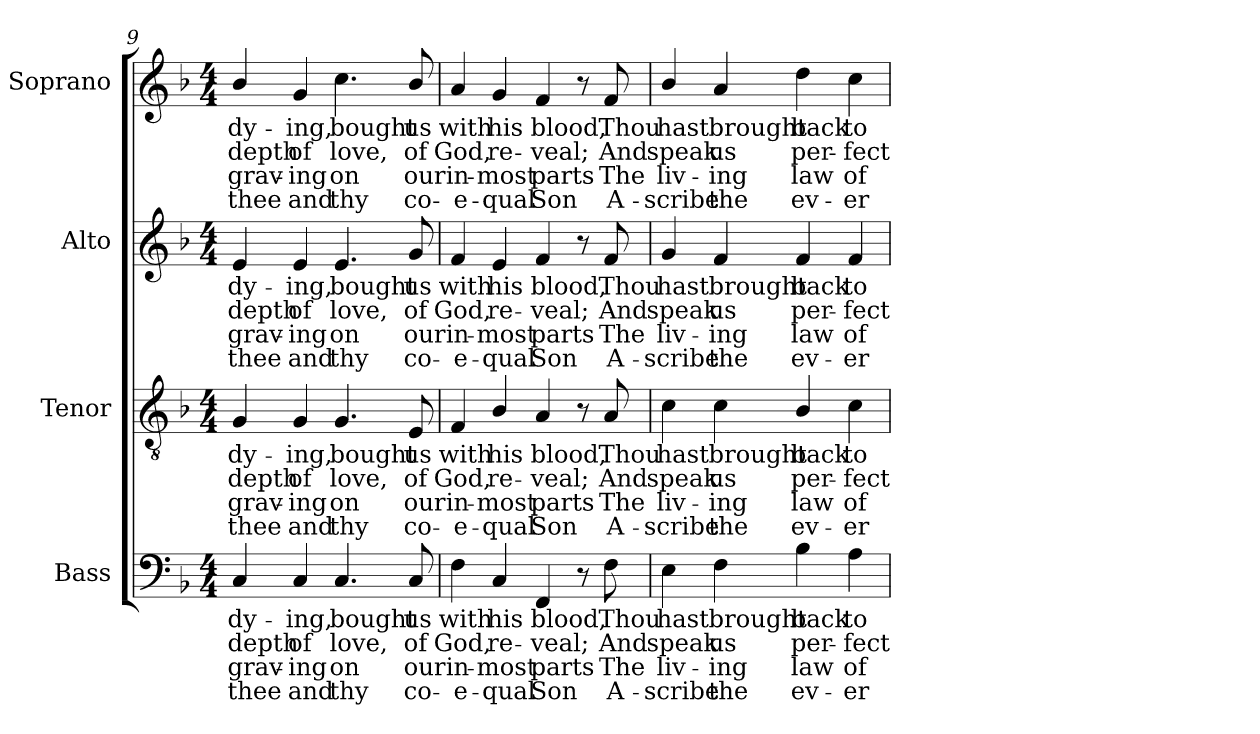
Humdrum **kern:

**kern	**text	**text	**text	**text	**kern	**text	**text	**text	**text	**kern	**text	**text	**text	**text	**kern	**text	**text	**text	**text
*part4	*part4	*part4	*part4	*part4	*part3	*part3	*part3	*part3	*part3	*part2	*part2	*part2	*part2	*part2	*part1	*part1	*part1	*part1	*part1
*staff4	*staff4	*staff4	*staff4	*staff4	*staff3	*staff3	*staff3	*staff3	*staff3	*staff2	*staff2	*staff2	*staff2	*staff2	*staff1	*staff1	*staff1	*staff1	*staff1
*I"Bass	*	*	*	*	*I"Tenor	*	*	*	*	*I"Alto	*	*	*	*	*I"Soprano	*	*	*	*
*I'B.	*	*	*	*	*I'T.	*	*	*	*	*I'A.	*	*	*	*	*I'S.	*	*	*	*
!!LO:PB:g=z
*clefF4	*	*	*	*	*clefGv2	*	*	*	*	*clefG2	*	*	*	*	*clefG2	*	*	*	*
*	*	*	*	*	*ITrd7c12	*	*	*	*	*	*	*	*	*	*	*	*	*	*
*k[b-]	*	*	*	*	*k[b-]	*	*	*	*	*k[b-]	*	*	*	*	*k[b-]	*	*	*	*
*F:	*	*	*	*	*F:	*	*	*	*	*F:	*	*	*	*	*F:	*	*	*	*
*M4/4	*	*	*	*	*M4/4	*	*	*	*	*M4/4	*	*	*	*	*M4/4	*	*	*	*
=9	=9	=9	=9	=9	=9	=9	=9	=9	=9	=9	=9	=9	=9	=9	=9	=9	=9	=9	=9
!	!LO:LY:b:color=#000000	!LO:LY:b:color=#000000	!LO:LY:b:color=#000000	!LO:LY:b:color=#000000	!	!	!	!	!	!	!	!	!	!	!	!	!	!	!
!	!	!	!	!	!	!LO:LY:b:color=#000000	!LO:LY:b:color=#000000	!LO:LY:b:color=#000000	!LO:LY:b:color=#000000	!	!	!	!	!	!	!	!	!	!
!	!	!	!	!	!	!	!	!	!	!	!LO:LY:b:color=#000000	!LO:LY:b:color=#000000	!LO:LY:b:color=#000000	!LO:LY:b:color=#000000	!	!	!	!	!
!	!	!	!	!	!	!	!	!	!	!	!	!	!	!	!	!LO:LY:b:color=#000000	!LO:LY:b:color=#000000	!LO:LY:b:color=#000000	!LO:LY:b:color=#000000
4Ci/	dy-	depth	grav-	-thee	4GGi/	dy-	depth	grav-	-thee	4ei/	dy-	depth	grav-	-thee	4b-i/	dy-	depth	grav-	-thee
!	!LO:LY:b:color=#000000	!LO:LY:b:color=#000000	!LO:LY:b:color=#000000	!LO:LY:b:color=#000000	!	!	!	!	!	!	!	!	!	!	!	!	!	!	!
!	!	!	!	!	!	!LO:LY:b:color=#000000	!LO:LY:b:color=#000000	!LO:LY:b:color=#000000	!LO:LY:b:color=#000000	!	!	!	!	!	!	!	!	!	!
!	!	!	!	!	!	!	!	!	!	!	!LO:LY:b:color=#000000	!LO:LY:b:color=#000000	!LO:LY:b:color=#000000	!LO:LY:b:color=#000000	!	!	!	!	!
!	!	!	!	!	!	!	!	!	!	!	!	!	!	!	!	!LO:LY:b:color=#000000	!LO:LY:b:color=#000000	!LO:LY:b:color=#000000	!LO:LY:b:color=#000000
4Ci/	-ing,	of	ing	and	4GGi/	-ing,	of	ing	and	4ei/	-ing,	of	ing	and	4gi/	-ing,	of	ing	and
!	!LO:LY:b:color=#000000	!LO:LY:b:color=#000000	!LO:LY:b:color=#000000	!LO:LY:b:color=#000000	!	!	!	!	!	!	!	!	!	!	!	!	!	!	!
!	!	!	!	!	!	!LO:LY:b:color=#000000	!LO:LY:b:color=#000000	!LO:LY:b:color=#000000	!LO:LY:b:color=#000000	!	!	!	!	!	!	!	!	!	!
!	!	!	!	!	!	!	!	!	!	!	!LO:LY:b:color=#000000	!LO:LY:b:color=#000000	!LO:LY:b:color=#000000	!LO:LY:b:color=#000000	!	!	!	!	!
!	!	!	!	!	!	!	!	!	!	!	!	!	!	!	!	!LO:LY:b:color=#000000	!LO:LY:b:color=#000000	!LO:LY:b:color=#000000	!LO:LY:b:color=#000000
4.Ci/	bought	love,	on	thy	4.GGi/	bought	love,	on	thy	4.ei/	bought	love,	on	thy	4.cci\	bought	love,	on	thy
!	!LO:LY:b:color=#000000	!LO:LY:b:color=#000000	!LO:LY:b:color=#000000	!LO:LY:b:color=#000000	!	!	!	!	!	!	!	!	!	!	!	!	!	!	!
!	!	!	!	!	!	!LO:LY:b:color=#000000	!LO:LY:b:color=#000000	!LO:LY:b:color=#000000	!LO:LY:b:color=#000000	!	!	!	!	!	!	!	!	!	!
!	!	!	!	!	!	!	!	!	!	!	!LO:LY:b:color=#000000	!LO:LY:b:color=#000000	!LO:LY:b:color=#000000	!LO:LY:b:color=#000000	!	!	!	!	!
!	!	!	!	!	!	!	!	!	!	!	!	!	!	!	!	!LO:LY:b:color=#000000	!LO:LY:b:color=#000000	!LO:LY:b:color=#000000	!LO:LY:b:color=#000000
8Ci/	us	of	our	co-	8EEi/	us	of	our	co-	8gi/	us	of	our	co-	8b-i/	us	of	our	co-
=10	=10	=10	=10	=10	=10	=10	=10	=10	=10	=10	=10	=10	=10	=10	=10	=10	=10	=10	=10
!	!LO:LY:b:color=#000000	!LO:LY:b:color=#000000	!LO:LY:b:color=#000000	!LO:LY:b:color=#000000	!	!	!	!	!	!	!	!	!	!	!	!	!	!	!
!	!	!	!	!	!	!LO:LY:b:color=#000000	!LO:LY:b:color=#000000	!LO:LY:b:color=#000000	!LO:LY:b:color=#000000	!	!	!	!	!	!	!	!	!	!
!	!	!	!	!	!	!	!	!	!	!	!LO:LY:b:color=#000000	!LO:LY:b:color=#000000	!LO:LY:b:color=#000000	!LO:LY:b:color=#000000	!	!	!	!	!
!	!	!	!	!	!	!	!	!	!	!	!	!	!	!	!	!LO:LY:b:color=#000000	!LO:LY:b:color=#000000	!LO:LY:b:color=#000000	!LO:LY:b:color=#000000
4Fi\	with	God,	-in-	-e-	4FFi/	with	God,	-in-	-e-	4fi/	with	God,	-in-	-e-	4ai/	with	God,	-in-	-e-
!	!LO:LY:b:color=#000000	!LO:LY:b:color=#000000	!LO:LY:b:color=#000000	!LO:LY:b:color=#000000	!	!	!	!	!	!	!	!	!	!	!	!	!	!	!
!	!	!	!	!	!	!LO:LY:b:color=#000000	!LO:LY:b:color=#000000	!LO:LY:b:color=#000000	!LO:LY:b:color=#000000	!	!	!	!	!	!	!	!	!	!
!	!	!	!	!	!	!	!	!	!	!	!LO:LY:b:color=#000000	!LO:LY:b:color=#000000	!LO:LY:b:color=#000000	!LO:LY:b:color=#000000	!	!	!	!	!
!	!	!	!	!	!	!	!	!	!	!	!	!	!	!	!	!LO:LY:b:color=#000000	!LO:LY:b:color=#000000	!LO:LY:b:color=#000000	!LO:LY:b:color=#000000
4Ci/	his	re-	-most	qual	4BB-i/	his	re-	-most	qual	4ei/	his	re-	-most	qual	4gi/	his	re-	-most	qual
!	!LO:LY:b:color=#000000	!LO:LY:b:color=#000000	!LO:LY:b:color=#000000	!LO:LY:b:color=#000000	!	!	!	!	!	!	!	!	!	!	!	!	!	!	!
!	!	!	!	!	!	!LO:LY:b:color=#000000	!LO:LY:b:color=#000000	!LO:LY:b:color=#000000	!LO:LY:b:color=#000000	!	!	!	!	!	!	!	!	!	!
!	!	!	!	!	!	!	!	!	!	!	!LO:LY:b:color=#000000	!LO:LY:b:color=#000000	!LO:LY:b:color=#000000	!LO:LY:b:color=#000000	!	!	!	!	!
!	!	!	!	!	!	!	!	!	!	!	!	!	!	!	!	!LO:LY:b:color=#000000	!LO:LY:b:color=#000000	!LO:LY:b:color=#000000	!LO:LY:b:color=#000000
4FFi/	blood,	-veal;	parts	Son	4AAi/	blood,	-veal;	parts	Son	4fi/	blood,	-veal;	parts	Son	4fi/	blood,	-veal;	parts	Son
8r	.	.	.	.	8r	.	.	.	.	8r	.	.	.	.	8r	.	.	.	.
!	!LO:LY:b:color=#000000	!LO:LY:b:color=#000000	!LO:LY:b:color=#000000	!LO:LY:b:color=#000000	!	!	!	!	!	!	!	!	!	!	!	!	!	!	!
!	!	!	!	!	!	!LO:LY:b:color=#000000	!LO:LY:b:color=#000000	!LO:LY:b:color=#000000	!LO:LY:b:color=#000000	!	!	!	!	!	!	!	!	!	!
!	!	!	!	!	!	!	!	!	!	!	!LO:LY:b:color=#000000	!LO:LY:b:color=#000000	!LO:LY:b:color=#000000	!LO:LY:b:color=#000000	!	!	!	!	!
!	!	!	!	!	!	!	!	!	!	!	!	!	!	!	!	!LO:LY:b:color=#000000	!LO:LY:b:color=#000000	!LO:LY:b:color=#000000	!LO:LY:b:color=#000000
8Fi\	Thou	And	The	A-	8AAi/	Thou	And	The	A-	8fi/	Thou	And	The	A-	8fi/	Thou	And	The	A-
=11	=11	=11	=11	=11	=11	=11	=11	=11	=11	=11	=11	=11	=11	=11	=11	=11	=11	=11	=11
!	!LO:LY:b:color=#000000	!LO:LY:b:color=#000000	!LO:LY:b:color=#000000	!LO:LY:b:color=#000000	!	!	!	!	!	!	!	!	!	!	!	!	!	!	!
!	!	!	!	!	!	!LO:LY:b:color=#000000	!LO:LY:b:color=#000000	!LO:LY:b:color=#000000	!LO:LY:b:color=#000000	!	!	!	!	!	!	!	!	!	!
!	!	!	!	!	!	!	!	!	!	!	!LO:LY:b:color=#000000	!LO:LY:b:color=#000000	!LO:LY:b:color=#000000	!LO:LY:b:color=#000000	!	!	!	!	!
!	!	!	!	!	!	!	!	!	!	!	!	!	!	!	!	!LO:LY:b:color=#000000	!LO:LY:b:color=#000000	!LO:LY:b:color=#000000	!LO:LY:b:color=#000000
4Ei\	hast	speak	-liv-	-scribe	4Ci\	hast	speak	-liv-	-scribe	4gi/	hast	speak	-liv-	-scribe	4b-i/	hast	speak	-liv-	-scribe
!	!LO:LY:b:color=#000000	!LO:LY:b:color=#000000	!LO:LY:b:color=#000000	!LO:LY:b:color=#000000	!	!	!	!	!	!	!	!	!	!	!	!	!	!	!
!	!	!	!	!	!	!LO:LY:b:color=#000000	!LO:LY:b:color=#000000	!LO:LY:b:color=#000000	!LO:LY:b:color=#000000	!	!	!	!	!	!	!	!	!	!
!	!	!	!	!	!	!	!	!	!	!	!LO:LY:b:color=#000000	!LO:LY:b:color=#000000	!LO:LY:b:color=#000000	!LO:LY:b:color=#000000	!	!	!	!	!
!	!	!	!	!	!	!	!	!	!	!	!	!	!	!	!	!LO:LY:b:color=#000000	!LO:LY:b:color=#000000	!LO:LY:b:color=#000000	!LO:LY:b:color=#000000
4Fi\	brought	us	ing	the	4Ci\	brought	us	ing	the	4fi/	brought	us	ing	the	4ai/	brought	us	ing	the
!	!LO:LY:b:color=#000000	!LO:LY:b:color=#000000	!LO:LY:b:color=#000000	!LO:LY:b:color=#000000	!	!	!	!	!	!	!	!	!	!	!	!	!	!	!
!	!	!	!	!	!	!LO:LY:b:color=#000000	!LO:LY:b:color=#000000	!LO:LY:b:color=#000000	!LO:LY:b:color=#000000	!	!	!	!	!	!	!	!	!	!
!	!	!	!	!	!	!	!	!	!	!	!LO:LY:b:color=#000000	!LO:LY:b:color=#000000	!LO:LY:b:color=#000000	!LO:LY:b:color=#000000	!	!	!	!	!
!	!	!	!	!	!	!	!	!	!	!	!	!	!	!	!	!LO:LY:b:color=#000000	!LO:LY:b:color=#000000	!LO:LY:b:color=#000000	!LO:LY:b:color=#000000
4B-i\	back	per-	law	ev-	4BB-i/	back	per-	law	ev-	4fi/	back	per-	law	ev-	4ddi\	back	per-	law	ev-
!	!LO:LY:b:color=#000000	!LO:LY:b:color=#000000	!LO:LY:b:color=#000000	!LO:LY:b:color=#000000	!	!	!	!	!	!	!	!	!	!	!	!	!	!	!
!	!	!	!	!	!	!LO:LY:b:color=#000000	!LO:LY:b:color=#000000	!LO:LY:b:color=#000000	!LO:LY:b:color=#000000	!	!	!	!	!	!	!	!	!	!
!	!	!	!	!	!	!	!	!	!	!	!LO:LY:b:color=#000000	!LO:LY:b:color=#000000	!LO:LY:b:color=#000000	!LO:LY:b:color=#000000	!	!	!	!	!
!	!	!	!	!	!	!	!	!	!	!	!	!	!	!	!	!LO:LY:b:color=#000000	!LO:LY:b:color=#000000	!LO:LY:b:color=#000000	!LO:LY:b:color=#000000
4Ai\	to	-fect-	-of	er-	4Ci\	to	-fect-	-of	er-	4fi/	to	-fect-	-of	er-	4cci\	to	-fect-	-of	er-
=	=	=	=	=	=	=	=	=	=	=	=	=	=	=	=	=	=	=	=
*-	*-	*-	*-	*-	*-	*-	*-	*-	*-	*-	*-	*-	*-	*-	*-	*-	*-	*-	*-
